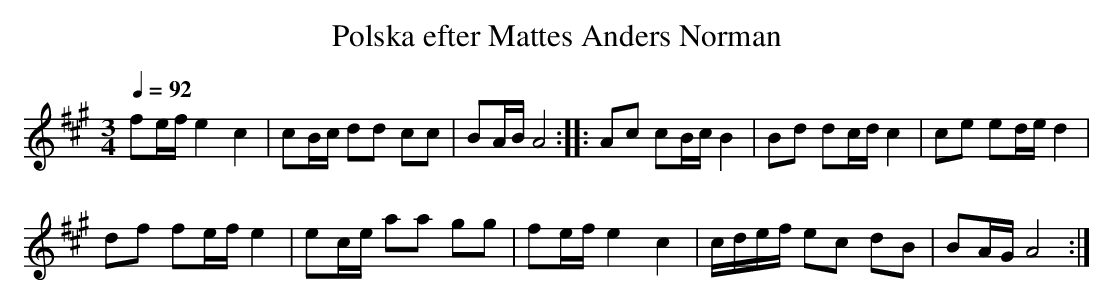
X:1
T:Polska efter Mattes Anders Norman
Q:1/4=92
M:3/4
L:1/8
K:A
fe/f/ e2 c2 | cB/c/ dd cc | BA/B/ A4 :: Ac cB/c/ B2 | Bd dc/d/ c2 | ce ed/e/ d2 |
df fe/f/ e2 | ec/e/ aa gg | fe/f/ e2 c2 | c/d/e/f/ ec dB | BA/G/ A4 :|]
